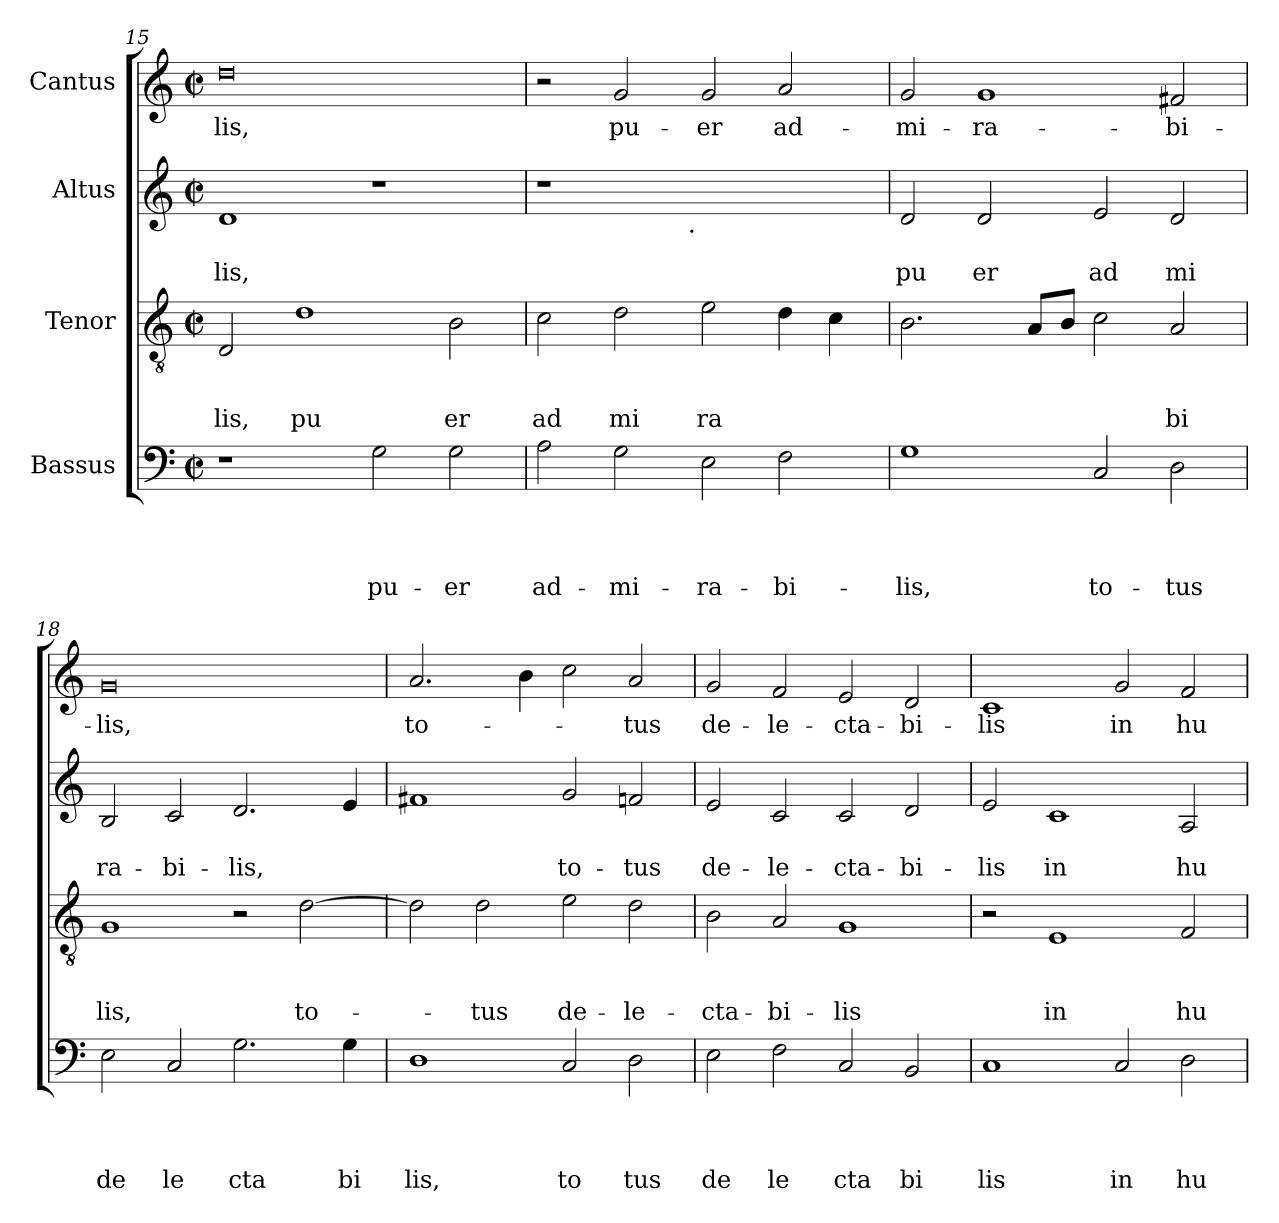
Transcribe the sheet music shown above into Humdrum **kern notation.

**kern	**text	**text	**text	**text	**kern	**text	**text	**text	**kern	**text	**text	**kern	**text
*part4	*part4	*part4	*part4	*part4	*part3	*part3	*part3	*part3	*part2	*part2	*part2	*part1	*part1
*staff4	*staff4	*staff4	*staff4	*staff4	*staff3	*staff3	*staff3	*staff3	*staff2	*staff2	*staff2	*staff1	*staff1
*I"Bassus	*	*	*	*	*I"Tenor	*	*	*	*I"Altus	*	*	*I"Cantus	*
*clefF4	*	*	*	*	*clefGv2	*	*	*	*clefG2	*	*	*clefG2	*
*k[]	*	*	*	*	*k[]	*	*	*	*k[]	*	*	*k[]	*
*C:	*	*	*	*	*C:	*	*	*	*C:	*	*	*C:	*
*M2/2	*	*	*	*	*M2/2	*	*	*	*M2/2	*	*	*M2/2	*
*met(c|)	*	*	*	*	*met(c|)	*	*	*	*met(c|)	*	*	*met(c|)	*
=15	=15	=15	=15	=15	=15	=15	=15	=15	=15	=15	=15	=15	=15
!	!	!	!	!	!	!	!	!LO:LY:b	!	!	!LO:LY:b	!	!LO:LY:b
1r	.	.	.	.	2D/	.	.	lis,	1d	.	lis,	0dd	-lis,
!	!	!	!	!	!	!	!	!LO:LY:b	!	!	!	!	!
.	.	.	.	.	1d	.	.	pu	.	.	.	.	.
!	!	!	!	!LO:LY:b	!	!	!	!	!	!	!	!	!
2G\	.	.	.	pu-	.	.	.	.	1r	.	.	.	.
!	!	!	!	!LO:LY:b	!	!	!	!LO:LY:b	!	!	!	!	!
2G\	.	.	.	-er	2B\	.	.	er	.	.	.	.	.
=16	=16	=16	=16	=16	=16	=16	=16	=16	=16	=16	=16	=16	=16
!	!	!	!	!LO:LY:b	!	!	!	!LO:LY:b	!	!	!	!	!
*	*	*	*	*	*	*	*	*	*^	*	*	*	*
2A\	.	.	.	ad-	2c\	.	.	ad	1r	2ryy	.	.	2r	.
!	!	!	!	!LO:LY:b	!	!	!	!LO:LY:b	!	!	!	!	!	!LO:LY:b
2G\	.	.	.	-mi-	2d\	.	.	mi	.	4...ryy	.	.	2g/	pu-
!	!	!	!	!	!	!	!	!	!	!LO:TX:b:t=.	!	!	!	!
.	.	.	.	.	.	.	.	.	.	1ryy	.	.	.	.
!	!	!	!	!LO:LY:b	!	!	!	!LO:LY:b	!	!	!	!	!	!LO:LY:b
2E\	.	.	.	-ra-	2e\	.	.	ra	1ryy	.	.	.	2g/	-er
!	!	!	!	!LO:LY:b	!	!	!	!	!	!	!	!	!	!LO:LY:b
2F\	.	.	.	-bi-	4d\	.	.	.	.	.	.	.	2a/	ad-
.	.	.	.	.	4c\	.	.	.	.	.	.	.	.	.
.	.	.	.	.	.	.	.	.	.	32ryy	.	.	.	.
=17	=17	=17	=17	=17	=17	=17	=17	=17	=17	=17	=17	=17	=17	=17
!	!	!	!	!LO:LY:b	!	!	!	!	!	!	!	!LO:LY:b	!	!LO:LY:b
*	*	*	*	*	*	*	*	*	*v	*v	*	*	*	*
1G	.	.	.	-lis,	2.B\	.	.	.	2d/	.	pu	2g/	-mi-
!	!	!	!	!	!	!	!	!	!	!	!LO:LY:b	!	!LO:LY:b
.	.	.	.	.	.	.	.	.	2d/	.	er	1g	-ra-
.	.	.	.	.	8A/L	.	.	.	.	.	.	.	.
.	.	.	.	.	8B/J	.	.	.	.	.	.	.	.
!	!	!	!	!LO:LY:b	!	!	!	!	!	!	!LO:LY:b	!	!
2C/	.	.	.	to-	2c\	.	.	.	2e/	.	ad	.	.
!	!	!	!	!LO:LY:b	!	!	!	!LO:LY:b	!	!	!LO:LY:b	!	!LO:LY:b
2D\	.	.	.	-tus	2A/	.	.	bi	2d/	.	mi	2f#/	-bi-
!!LO:LB:g=z
=18	=18	=18	=18	=18	=18	=18	=18	=18	=18	=18	=18	=18	=18
!	!	!	!	!LO:LY:b	!	!	!	!LO:LY:b	!	!	!LO:LY:b	!	!LO:LY:b
2E\	.	.	.	de	1G	.	.	lis,	2B/	.	ra-	0g	-lis,
!	!	!	!	!LO:LY:b	!	!	!	!	!	!	!LO:LY:b	!	!
2C/	.	.	.	le	.	.	.	.	2c/	.	-bi-	.	.
!	!	!	!	!LO:LY:b	!	!	!	!	!	!	!LO:LY:b	!	!
2.G\	.	.	.	cta	2r	.	.	.	2.d/	.	-lis,	.	.
!	!	!	!	!	!	!	!	!LO:LY:b	!	!	!	!	!
.	.	.	.	.	[>2d\	.	.	to-	.	.	.	.	.
!	!	!	!	!LO:LY:b	!	!	!	!	!	!	!	!	!
4G\	.	.	.	bi	.	.	.	.	4e/	.	.	.	.
=19	=19	=19	=19	=19	=19	=19	=19	=19	=19	=19	=19	=19	=19
!	!	!	!	!LO:LY:b	!	!	!	!	!	!	!	!	!LO:LY:b
1D	.	.	.	lis,	2d\]	.	.	.	1f#X	.	.	2.a/	to-
!	!	!	!	!	!	!	!	!LO:LY:b	!	!	!	!	!
.	.	.	.	.	2d\	.	.	-tus	.	.	.	.	.
.	.	.	.	.	.	.	.	.	.	.	.	4b\	.
!	!	!	!	!LO:LY:b	!	!	!	!LO:LY:b	!	!	!LO:LY:b	!	!
2C/	.	.	.	to	2e\	.	.	de-	2g/	.	to-	2cc\	.
!	!	!	!	!LO:LY:b	!	!	!	!LO:LY:b	!	!	!LO:LY:b	!	!LO:LY:b
2D\	.	.	.	tus	2d\	.	.	-le-	2fn/	.	-tus	2a/	-tus
=20	=20	=20	=20	=20	=20	=20	=20	=20	=20	=20	=20	=20	=20
!	!	!	!	!LO:LY:b	!	!	!	!LO:LY:b	!	!	!LO:LY:b	!	!LO:LY:b
2E\	.	.	.	de	2B\	.	.	-cta-	2e/	.	de-	2g/	de-
!	!	!	!	!LO:LY:b	!	!	!	!LO:LY:b	!	!	!LO:LY:b	!	!LO:LY:b
2F\	.	.	.	le	2A/	.	.	-bi-	2c/	.	-le-	2f/	-le-
!	!	!	!	!LO:LY:b	!	!	!	!LO:LY:b	!	!	!LO:LY:b	!	!LO:LY:b
2C/	.	.	.	cta	1G	.	.	-lis	2c/	.	-cta-	2e/	-cta-
!	!	!	!	!LO:LY:b	!	!	!	!	!	!	!LO:LY:b	!	!LO:LY:b
2BB/	.	.	.	bi	.	.	.	.	2d/	.	-bi-	2d/	-bi-
=21	=21	=21	=21	=21	=21	=21	=21	=21	=21	=21	=21	=21	=21
!	!	!	!	!LO:LY:b	!	!	!	!	!	!	!LO:LY:b	!	!LO:LY:b
1C	.	.	.	lis	2r	.	.	.	2e/	.	-lis	1c	-lis
!	!	!	!	!	!	!	!	!LO:LY:b	!	!	!LO:LY:b	!	!
.	.	.	.	.	1E	.	.	in	1c	.	in	.	.
!	!	!	!	!LO:LY:b	!	!	!	!	!	!	!	!	!LO:LY:b
2C/	.	.	.	in	.	.	.	.	.	.	.	2g/	in
!	!	!	!	!LO:LY:b	!	!	!	!LO:LY:b	!	!	!LO:LY:b	!	!LO:LY:b
2D\	.	.	.	hu	2F/	.	.	hu-	2A/	.	hu-	2f/	hu-
=	=	=	=	=	=	=	=	=	=	=	=	=	=
*-	*-	*-	*-	*-	*-	*-	*-	*-	*-	*-	*-	*-	*-
